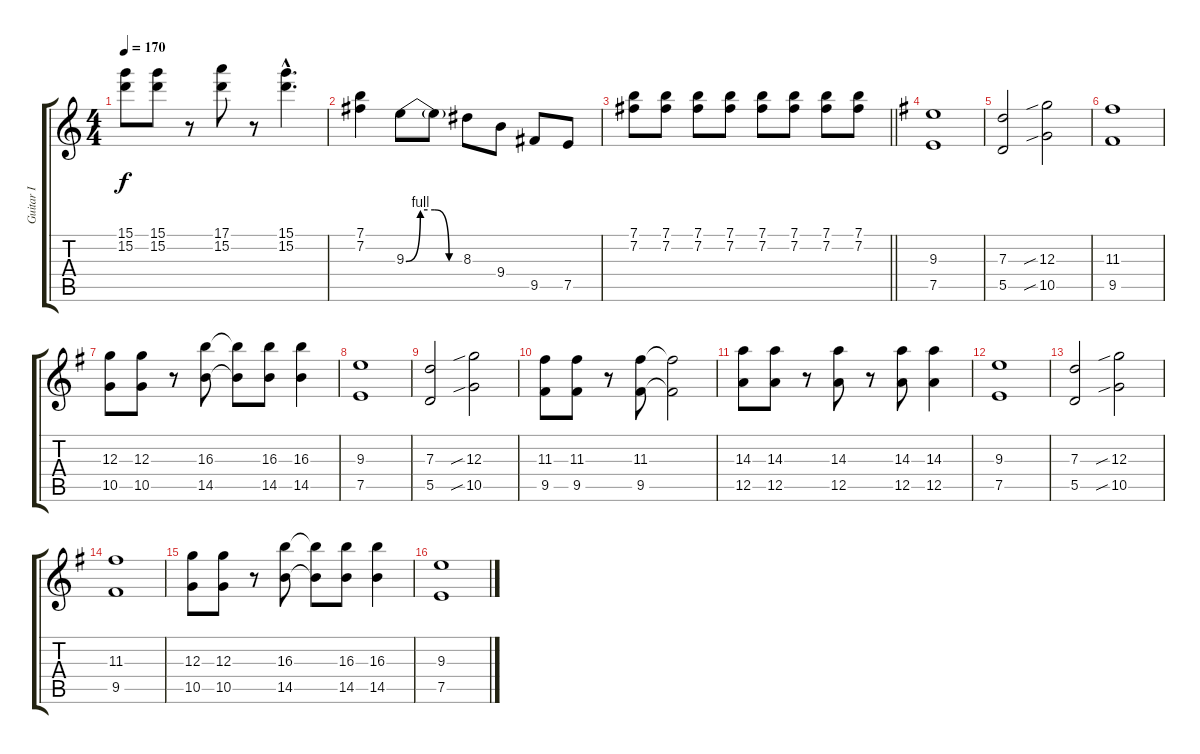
\track ("Guitar I" "Guitar I") {instrument overdrivenguitar}
\staff {score tabs}
\tuning (E4 B3 G3 D3 A2 E2) {hide}
\ts (4 4)
\tempo 170
\clef g2
\ks c
(15.1 15.2).8{dy f} (15.1 15.2).8 r.8 (17.1 15.2).8 r.8 (15.1{hac} 15.2{hac}).4{d} |
(7.1 7.2).4 9.3{be (custom 0 0 15 4 30 4 45 0 60 0)}.8 9.3{t}.8 8.3.8 9.4.8 9.5.8 7.5.8 |
\barLineRight lightlight
(7.1 7.2).8 (7.1 7.2).8 (7.1 7.2).8 (7.1 7.2).8 (7.1 7.2).8 (7.1 7.2).8 (7.1 7.2).8 (7.1 7.2).8 |
\ks g
(9.3 7.5).1 |
(7.3 5.5).2 (12.3{sib} 10.5{sib}).2 |
(11.3 9.5).1 |
(12.3 10.5).8 (12.3 10.5).8 r.8 (16.3 14.5).8 (16.3{t} 14.5{t}).8 (16.3 14.5).8 (16.3 14.5).4 |
(9.3 7.5).1 |
(7.3 5.5).2 (12.3{sib} 10.5{sib}).2 |
(11.3 9.5).8 (11.3 9.5).8 r.8 (11.3 9.5).8 (11.3{t} 9.5{t}).2 |
(14.3 12.5).8 (14.3 12.5).8 r.8 (14.3 12.5).8 r.8 (14.3 12.5).8 (14.3 12.5).4 |
(9.3 7.5).1 |
(7.3 5.5).2 (12.3{sib} 10.5{sib}).2 |
(11.3 9.5).1 |
(12.3 10.5).8 (12.3 10.5).8 r.8 (16.3 14.5).8 (16.3{t} 14.5{t}).8 (16.3 14.5).8 (16.3 14.5).4 |
(9.3 7.5).1
